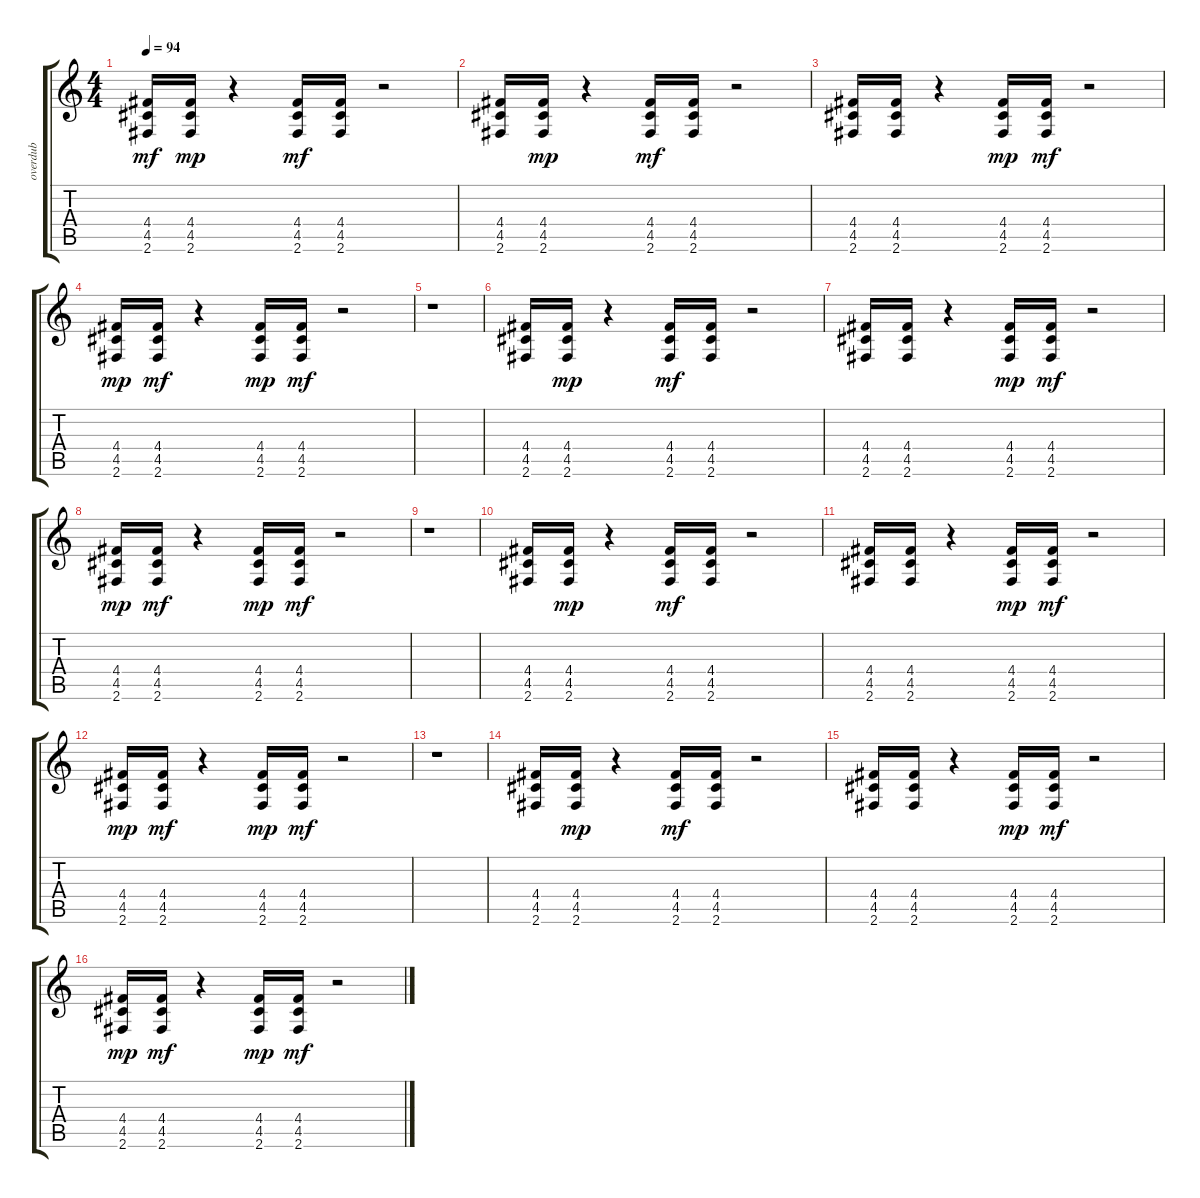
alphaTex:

\track ("overdub" "overdub") {instrument overdrivenguitar}
\staff {score tabs}
\tuning (E4 B3 G3 D3 A2 E2) {hide}
\ts (4 4)
\tempo 94
\clef g2
\ks c
(4.4 4.5 2.6).16{dy mf} (4.4 4.5 2.6).16{dy mp} r.4 (4.4 4.5 2.6).16{dy mf} (4.4 4.5 2.6).16 r.2 |
(4.4 4.5 2.6).16 (4.4 4.5 2.6).16{dy mp} r.4 (4.4 4.5 2.6).16{dy mf} (4.4 4.5 2.6).16 r.2 |
(4.4 4.5 2.6).16 (4.4 4.5 2.6).16 r.4 (4.4 4.5 2.6).16{dy mp} (4.4 4.5 2.6).16{dy mf} r.2 |
(4.4 4.5 2.6).16{dy mp} (4.4 4.5 2.6).16{dy mf} r.4 (4.4 4.5 2.6).16{dy mp} (4.4 4.5 2.6).16{dy mf} r.2 |
r.1 |
(4.4 4.5 2.6).16 (4.4 4.5 2.6).16{dy mp} r.4 (4.4 4.5 2.6).16{dy mf} (4.4 4.5 2.6).16 r.2 |
(4.4 4.5 2.6).16 (4.4 4.5 2.6).16 r.4 (4.4 4.5 2.6).16{dy mp} (4.4 4.5 2.6).16{dy mf} r.2 |
(4.4 4.5 2.6).16{dy mp} (4.4 4.5 2.6).16{dy mf} r.4 (4.4 4.5 2.6).16{dy mp} (4.4 4.5 2.6).16{dy mf} r.2 |
r.1 |
(4.4 4.5 2.6).16 (4.4 4.5 2.6).16{dy mp} r.4 (4.4 4.5 2.6).16{dy mf} (4.4 4.5 2.6).16 r.2 |
(4.4 4.5 2.6).16 (4.4 4.5 2.6).16 r.4 (4.4 4.5 2.6).16{dy mp} (4.4 4.5 2.6).16{dy mf} r.2 |
(4.4 4.5 2.6).16{dy mp} (4.4 4.5 2.6).16{dy mf} r.4 (4.4 4.5 2.6).16{dy mp} (4.4 4.5 2.6).16{dy mf} r.2 |
r.1 |
(4.4 4.5 2.6).16 (4.4 4.5 2.6).16{dy mp} r.4 (4.4 4.5 2.6).16{dy mf} (4.4 4.5 2.6).16 r.2 |
(4.4 4.5 2.6).16 (4.4 4.5 2.6).16 r.4 (4.4 4.5 2.6).16{dy mp} (4.4 4.5 2.6).16{dy mf} r.2 |
(4.4 4.5 2.6).16{dy mp} (4.4 4.5 2.6).16{dy mf} r.4 (4.4 4.5 2.6).16{dy mp} (4.4 4.5 2.6).16{dy mf} r.2
